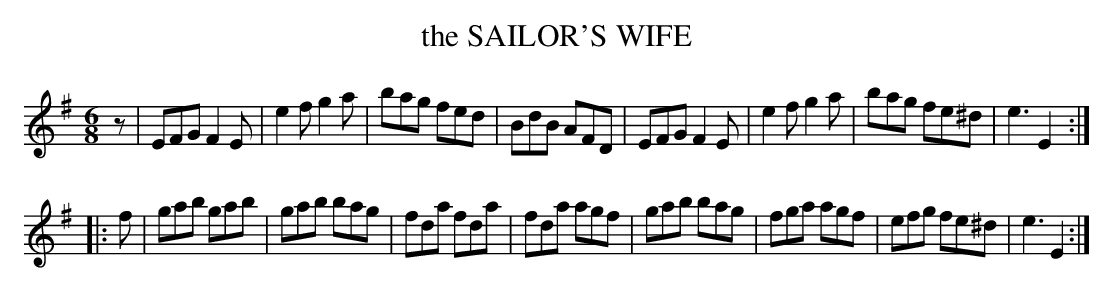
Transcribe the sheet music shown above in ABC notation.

X:1
T: the SAILOR'S WIFE
M: 6/8
L: 1/8
K: Em
z |\
EFG F2E | e2f g2a | bag fed | BdB AFD |\
EFG F2E | e2f g2a | bag fe^d | e3 E2 :|
|: f |\
gab gab | gab bag | fda fda | fda agf |\
gab bag | fga agf | efg fe^d | e3 E2 :|
